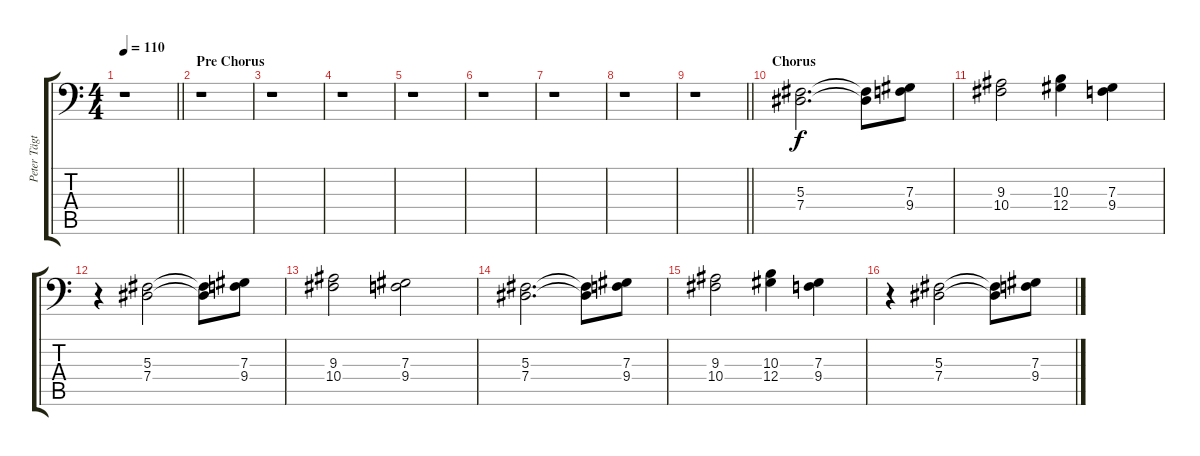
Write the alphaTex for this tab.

\track ("Peter Tägtgren (Keyboard)" "Peter Tägt") {instrument choiraahs}
\staff {score tabs}
\tuning (Bb3 F3 Db3 Ab2 Eb2 Bb1) {hide}
\ts (4 4)
\tempo 110
\clef f4
\barLineRight lightlight
\ks c
r.1{dy f} |
\section ("" "Pre Chorus")
r.1 |
r.1 |
r.1 |
r.1 |
r.1 |
r.1 |
r.1 |
\barLineRight lightlight
r.1 |
\section ("" "Chorus ")
(5.3 7.4).2{d} (5.3{t} 7.4{t}).8 (7.3 9.4).8 |
(9.3 10.4).2 (10.3 12.4).4 (7.3 9.4).4 |
r.4 (5.3 7.4).2 (5.3{t} 7.4{t}).8 (7.3 9.4).8 |
(9.3 10.4).2 (7.3 9.4).2 |
(5.3 7.4).2{d} (5.3{t} 7.4{t}).8 (7.3 9.4).8 |
(9.3 10.4).2 (10.3 12.4).4 (7.3 9.4).4 |
r.4 (5.3 7.4).2 (5.3{t} 7.4{t}).8 (7.3 9.4).8
